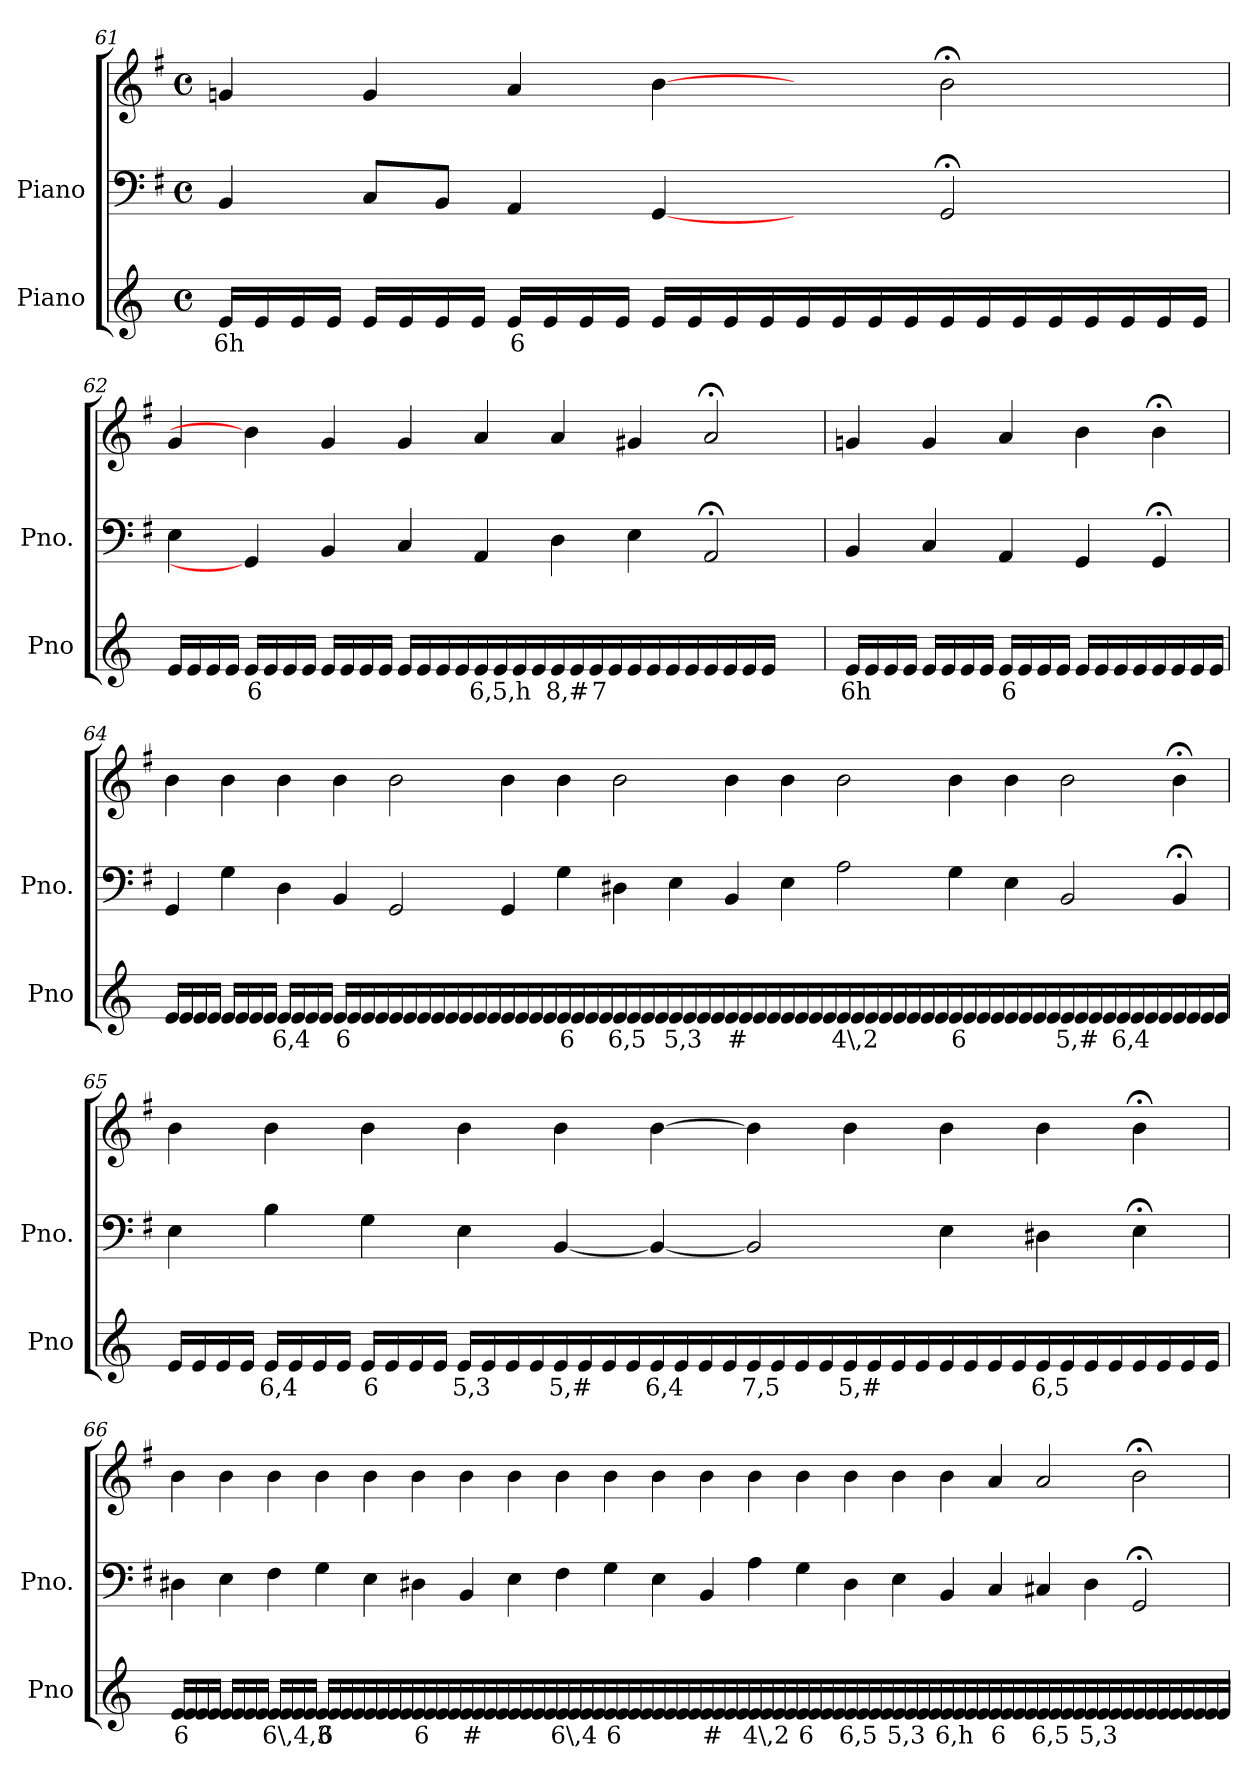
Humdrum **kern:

**kern	**text	**kern	**kern
*part2	*part2	*part1	*part1
*staff3	*staff3	*staff2	*staff1
*I"Piano	*	*I"Piano	*
*I'Pno	*	*I'Pno.	*
*clefG2	*	*clefF4	*clefG2
*k[]	*	*k[f#]	*k[f#]
*M4/4	*	*M4/4	*M4/4
*met(c)	*	*met(c)	*met(c)
=61	=61	=61	=61
!	!LO:LY:b	!	!
16e/LL	6h	4BB/	4gn/
16e/	.	.	.
16e/	.	.	.
16e/JJ	.	.	.
16e/LL	.	8C/L	4g/
16e/	.	.	.
16e/	.	8BB/J	.
16e/JJ	.	.	.
!	!LO:LY:b	!	!
16e/LL	6	4AA/	4a/
16e/	.	.	.
16e/	.	.	.
16e/JJ	.	.	.
16e/LL	.	[4GG/	[4b\
16e/	.	.	.
16e/	.	.	.
16e/	.	.	.
16e/	.	4ryy	4ryy
16e/	.	.	.
16e/	.	.	.
16e/	.	.	.
16e/	.	2GG;</	2b;<\
16e/	.	.	.
16e/	.	.	.
16e/	.	.	.
16e/	.	.	.
16e/	.	.	.
16e/	.	.	.
16e/JJ	.	.	.
=62	=62	=62	=62
16e/LL	.	4E\	4g/
16e/	.	.	.
16e/	.	.	.
16e/JJ	.	.	.
!	!LO:LY:b	!	!
16e/LL	6	4GG/]	4b\]
16e/	.	.	.
16e/	.	.	.
16e/JJ	.	.	.
16e/LL	.	4BB/	4g/
16e/	.	.	.
16e/	.	.	.
16e/JJ	.	.	.
16e/LL	.	4C/	4g/
16e/	.	.	.
16e/	.	.	.
16e/	.	.	.
!	!LO:LY:b	!	!
16e/	6,5,h	4AA/	4a/
16e/	.	.	.
16e/	.	.	.
16e/	.	.	.
!	!LO:LY:b	!	!
16e/	8,#	4D\	4a/
16e/	.	.	.
!	!LO:LY:b	!	!
16e/	7	.	.
16e/	.	.	.
16e/	.	4E\	4g#X/
16e/	.	.	.
16e/	.	.	.
16e/	.	.	.
16e/	.	2AA;</	2a;</
16e/	.	.	.
16e/	.	.	.
16e/JJ	.	.	.
4ryy	.	.	.
=63	=63	=63	=63
!	!LO:LY:b	!	!
16e/LL	6h	4BB/	4gn/
16e/	.	.	.
16e/	.	.	.
16e/JJ	.	.	.
16e/LL	.	4C/	4g/
16e/	.	.	.
16e/	.	.	.
16e/JJ	.	.	.
!	!LO:LY:b	!	!
16e/LL	6	4AA/	4a/
16e/	.	.	.
16e/	.	.	.
16e/JJ	.	.	.
16e/LL	.	4GG/	4b\
16e/	.	.	.
16e/	.	.	.
16e/	.	.	.
16e/	.	4GG;</	4b;<\
16e/	.	.	.
16e/	.	.	.
16e/JJ	.	.	.
=64	=64	=64	=64
16e/LL	.	4GG/	4b\
16e/	.	.	.
16e/	.	.	.
16e/JJ	.	.	.
16e/LL	.	4G\	4b\
16e/	.	.	.
16e/	.	.	.
16e/JJ	.	.	.
!	!LO:LY:b	!	!
16e/LL	6,4	4D\	4b\
16e/	.	.	.
16e/	.	.	.
16e/JJ	.	.	.
!	!LO:LY:b	!	!
16e/LL	6	4BB/	4b\
16e/	.	.	.
16e/	.	.	.
16e/	.	.	.
16e/	.	2GG/	2b\
16e/	.	.	.
16e/	.	.	.
16e/	.	.	.
16e/	.	.	.
16e/	.	.	.
16e/	.	.	.
16e/	.	.	.
16e/	.	4GG/	4b\
16e/	.	.	.
16e/	.	.	.
16e/	.	.	.
!	!LO:LY:b	!	!
16e/	6	4G\	4b\
16e/	.	.	.
16e/	.	.	.
16e/	.	.	.
!	!LO:LY:b	!	!
16e/	6,5	4D#X\	2b\
16e/	.	.	.
16e/	.	.	.
16e/	.	.	.
!	!LO:LY:b	!	!
16e/	5,3	4E\	.
16e/	.	.	.
16e/	.	.	.
16e/	.	.	.
!	!LO:LY:b	!	!
16e/	#	4BB/	4b\
16e/	.	.	.
16e/	.	.	.
16e/	.	.	.
16e/	.	4E\	4b\
16e/	.	.	.
16e/	.	.	.
16e/	.	.	.
!	!LO:LY:b	!	!
16e/	4\,2	2A\	2b\
16e/	.	.	.
16e/	.	.	.
16e/	.	.	.
16e/	.	.	.
16e/	.	.	.
16e/	.	.	.
16e/	.	.	.
!	!LO:LY:b	!	!
16e/	6	4G\	4b\
16e/	.	.	.
16e/	.	.	.
16e/	.	.	.
16e/	.	4E\	4b\
16e/	.	.	.
16e/	.	.	.
16e/	.	.	.
!	!LO:LY:b	!	!
16e/	5,#	2BB/	2b\
16e/	.	.	.
16e/	.	.	.
16e/	.	.	.
!	!LO:LY:b	!	!
16e/	6,4	.	.
16e/	.	.	.
16e/	.	.	.
16e/	.	.	.
16e/	.	4BB;</	4b;<\
16e/	.	.	.
16e/	.	.	.
16e/JJ	.	.	.
=65	=65	=65	=65
16e/LL	.	4E\	4b\
16e/	.	.	.
16e/	.	.	.
16e/JJ	.	.	.
!	!LO:LY:b	!	!
16e/LL	6,4	4B\	4b\
16e/	.	.	.
16e/	.	.	.
16e/JJ	.	.	.
!	!LO:LY:b	!	!
16e/LL	6	4G\	4b\
16e/	.	.	.
16e/	.	.	.
16e/JJ	.	.	.
!	!LO:LY:b	!	!
16e/LL	5,3	4E\	4b\
16e/	.	.	.
16e/	.	.	.
16e/	.	.	.
!	!LO:LY:b	!	!
16e/	5,#	[4BB/	4b\
16e/	.	.	.
16e/	.	.	.
16e/	.	.	.
!	!LO:LY:b	!	!
16e/	6,4	4BB/_	[4b\
16e/	.	.	.
16e/	.	.	.
16e/	.	.	.
!	!LO:LY:b	!	!
16e/	7,5	2BB/]	4b\]
16e/	.	.	.
16e/	.	.	.
16e/	.	.	.
!	!LO:LY:b	!	!
16e/	5,#	.	4b\
16e/	.	.	.
16e/	.	.	.
16e/	.	.	.
16e/	.	4E\	4b\
16e/	.	.	.
16e/	.	.	.
16e/	.	.	.
!	!LO:LY:b	!	!
16e/	6,5	4D#X\	4b\
16e/	.	.	.
16e/	.	.	.
16e/	.	.	.
16e/	.	4E;<\	4b;<\
16e/	.	.	.
16e/	.	.	.
16e/JJ	.	.	.
=66	=66	=66	=66
!	!LO:LY:b	!	!
16e/LL	6	4D#X\	4b\
16e/	.	.	.
16e/	.	.	.
16e/JJ	.	.	.
16e/LL	.	4E\	4b\
16e/	.	.	.
16e/	.	.	.
16e/JJ	.	.	.
!	!LO:LY:b	!	!
16e/LL	6\,4,3	4F#\	4b\
16e/	.	.	.
16e/	.	.	.
16e/JJ	.	.	.
!	!LO:LY:b	!	!
16e/LL	6	4G\	4b\
16e/	.	.	.
16e/	.	.	.
16e/	.	.	.
16e/	.	4E\	4b\
16e/	.	.	.
16e/	.	.	.
16e/	.	.	.
!	!LO:LY:b	!	!
16e/	6	4D#X\	4b\
16e/	.	.	.
16e/	.	.	.
16e/	.	.	.
!	!LO:LY:b	!	!
16e/	#	4BB/	4b\
16e/	.	.	.
16e/	.	.	.
16e/	.	.	.
16e/	.	4E\	4b\
16e/	.	.	.
16e/	.	.	.
16e/	.	.	.
!	!LO:LY:b	!	!
16e/	6\,4	4F#\	4b\
16e/	.	.	.
16e/	.	.	.
16e/	.	.	.
!	!LO:LY:b	!	!
16e/	6	4G\	4b\
16e/	.	.	.
16e/	.	.	.
16e/	.	.	.
16e/	.	4E\	4b\
16e/	.	.	.
16e/	.	.	.
16e/	.	.	.
!	!LO:LY:b	!	!
16e/	#	4BB/	4b\
16e/	.	.	.
16e/	.	.	.
16e/	.	.	.
!	!LO:LY:b	!	!
16e/	4\,2	4A\	4b\
16e/	.	.	.
16e/	.	.	.
16e/	.	.	.
!	!LO:LY:b	!	!
16e/	6	4G\	4b\
16e/	.	.	.
16e/	.	.	.
16e/	.	.	.
!	!LO:LY:b	!	!
16e/	6,5	4D#\	4b\
16e/	.	.	.
16e/	.	.	.
16e/	.	.	.
!	!LO:LY:b	!	!
16e/	5,3	4E\	4b\
16e/	.	.	.
16e/	.	.	.
16e/	.	.	.
!	!LO:LY:b	!	!
16e/	6,h	4BB/	4b\
16e/	.	.	.
16e/	.	.	.
16e/	.	.	.
!	!LO:LY:b	!	!
16e/	6	4C/	4a/
16e/	.	.	.
16e/	.	.	.
16e/	.	.	.
!	!LO:LY:b	!	!
16e/	6,5	4C#X/	2a/
16e/	.	.	.
16e/	.	.	.
16e/	.	.	.
!	!LO:LY:b	!	!
16e/	5,3	4D#\	.
16e/	.	.	.
16e/	.	.	.
16e/	.	.	.
16e/	.	2GG;</	2b;<\
16e/	.	.	.
16e/	.	.	.
16e/	.	.	.
16e/	.	.	.
16e/	.	.	.
16e/	.	.	.
16e/JJ	.	.	.
=	=	=	=
*-	*-	*-	*-
